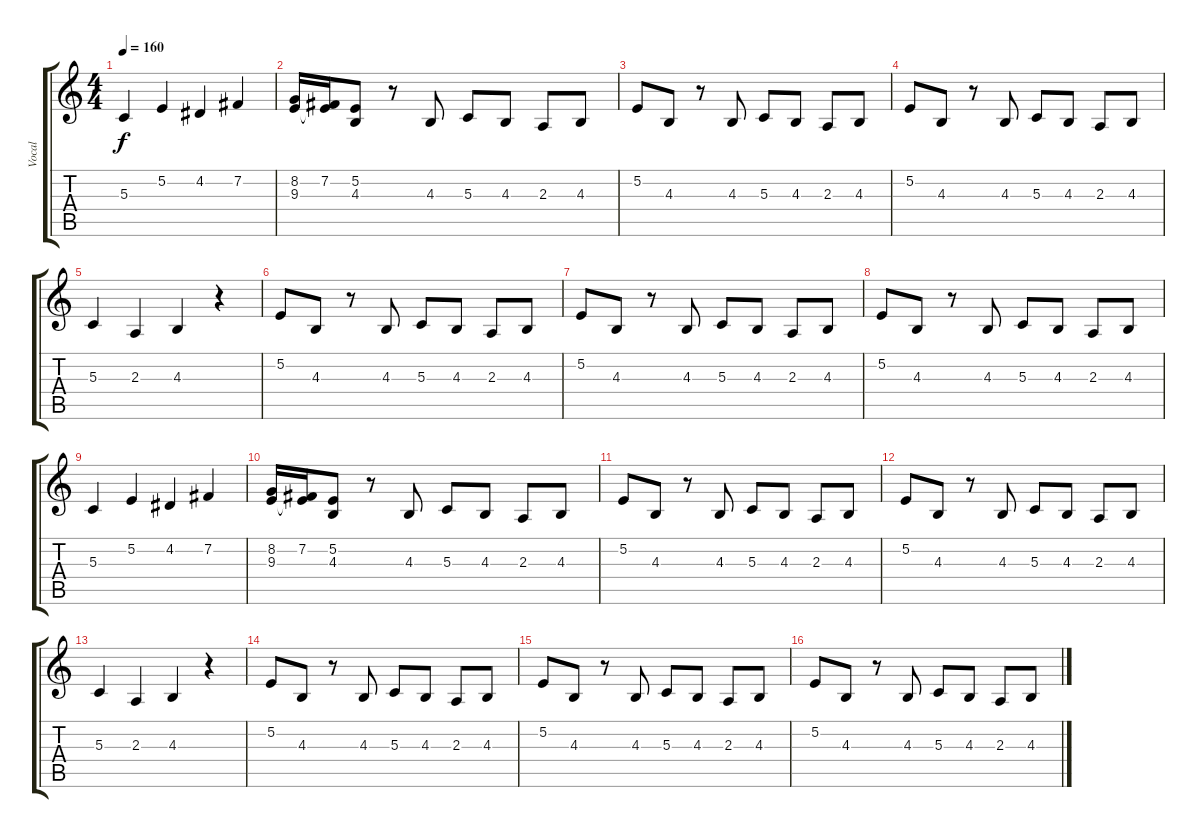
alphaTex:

\track ("Vocal" "Vocal") {instrument lead6voice}
\staff {score tabs}
\tuning (E4 B3 G3 D3 A2 E2) {hide}
\ts (4 4)
\tempo 160
\clef g2
\ks c
5.3.4{dy f} 5.2.4 4.2.4 7.2.4 |
\section ("" "")
(8.2 9.3).16 (7.2 9.3{t}).16 (5.2 4.3).8 r.8 4.3.8 5.3.8 4.3.8 2.3.8 4.3.8 |
5.2.8 4.3.8 r.8 4.3.8 5.3.8 4.3.8 2.3.8 4.3.8 |
5.2.8 4.3.8 r.8 4.3.8 5.3.8 4.3.8 2.3.8 4.3.8 |
5.3.4 2.3.4 4.3.4 r.4 |
5.2.8 4.3.8 r.8 4.3.8 5.3.8 4.3.8 2.3.8 4.3.8 |
5.2.8 4.3.8 r.8 4.3.8 5.3.8 4.3.8 2.3.8 4.3.8 |
5.2.8 4.3.8 r.8 4.3.8 5.3.8 4.3.8 2.3.8 4.3.8 |
5.3.4 5.2.4 4.2.4 7.2.4 |
\section ("" "")
(8.2 9.3).16 (7.2 9.3{t}).16 (5.2 4.3).8 r.8 4.3.8 5.3.8 4.3.8 2.3.8 4.3.8 |
5.2.8 4.3.8 r.8 4.3.8 5.3.8 4.3.8 2.3.8 4.3.8 |
5.2.8 4.3.8 r.8 4.3.8 5.3.8 4.3.8 2.3.8 4.3.8 |
5.3.4 2.3.4 4.3.4 r.4 |
5.2.8 4.3.8 r.8 4.3.8 5.3.8 4.3.8 2.3.8 4.3.8 |
5.2.8 4.3.8 r.8 4.3.8 5.3.8 4.3.8 2.3.8 4.3.8 |
5.2.8 4.3.8 r.8 4.3.8 5.3.8 4.3.8 2.3.8 4.3.8
